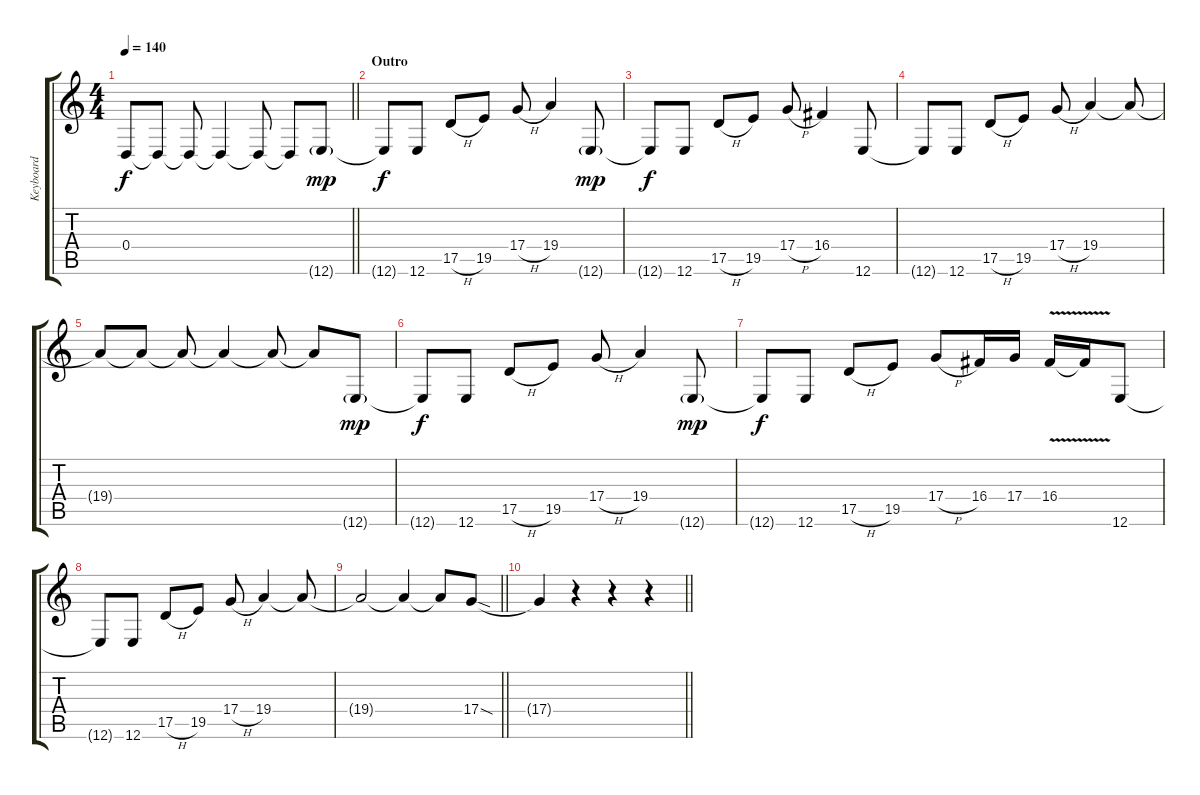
\track ("Keyboard" "Keyboard") {instrument pad8sweep}
\staff {score tabs}
\tuning (E4 B3 G3 D3 A2 E2) {hide}
\ts (4 4)
\tempo 140
\clef g2
\barLineRight lightlight
\ks c
0.4.8{dy f} 0.4{t}.8 0.4{t}.8 0.4{t}.4 0.4{t}.8 0.4{t}.8 12.6{g}.8{dy mp volume 9 instrument distortionguitar} |
\section ("" "Outro")
12.6{t}.8{dy f} 12.6.8 17.5{h}.8 19.5.8 17.4{h}.8 19.4.4 12.6{g}.8{dy mp} |
12.6{t}.8{dy f} 12.6.8 17.5{h}.8 19.5.8 17.4{h}.8 16.4.4 12.6.8 |
12.6{t}.8 12.6.8 17.5{h}.8 19.5.8 17.4{h}.8 19.4.4 19.4{t}.8 |
19.4{t}.8 19.4{t}.8 19.4{t}.8 19.4{t}.4 19.4{t}.8 19.4{t}.8 12.6{g}.8{dy mp} |
12.6{t}.8{dy f} 12.6.8 17.5{h}.8 19.5.8 17.4{h}.8 19.4.4 12.6{g}.8{dy mp} |
12.6{t}.8{dy f} 12.6.8 17.5{h}.8 19.5.8 17.4{h}.8 16.4.16 17.4.16 16.4{v}.16 16.4{t}.16 12.6.8 |
12.6{t}.8 12.6.8 17.5{h}.8 19.5.8 17.4{h}.8 19.4.4 19.4{t}.8 |
\barLineRight lightlight
19.4{t}.2 19.4{t}.4 19.4{t}.8 17.4{sod}.8 |
\barLineRight lightlight
17.4{t}.4 r.4 r.4 r.4
